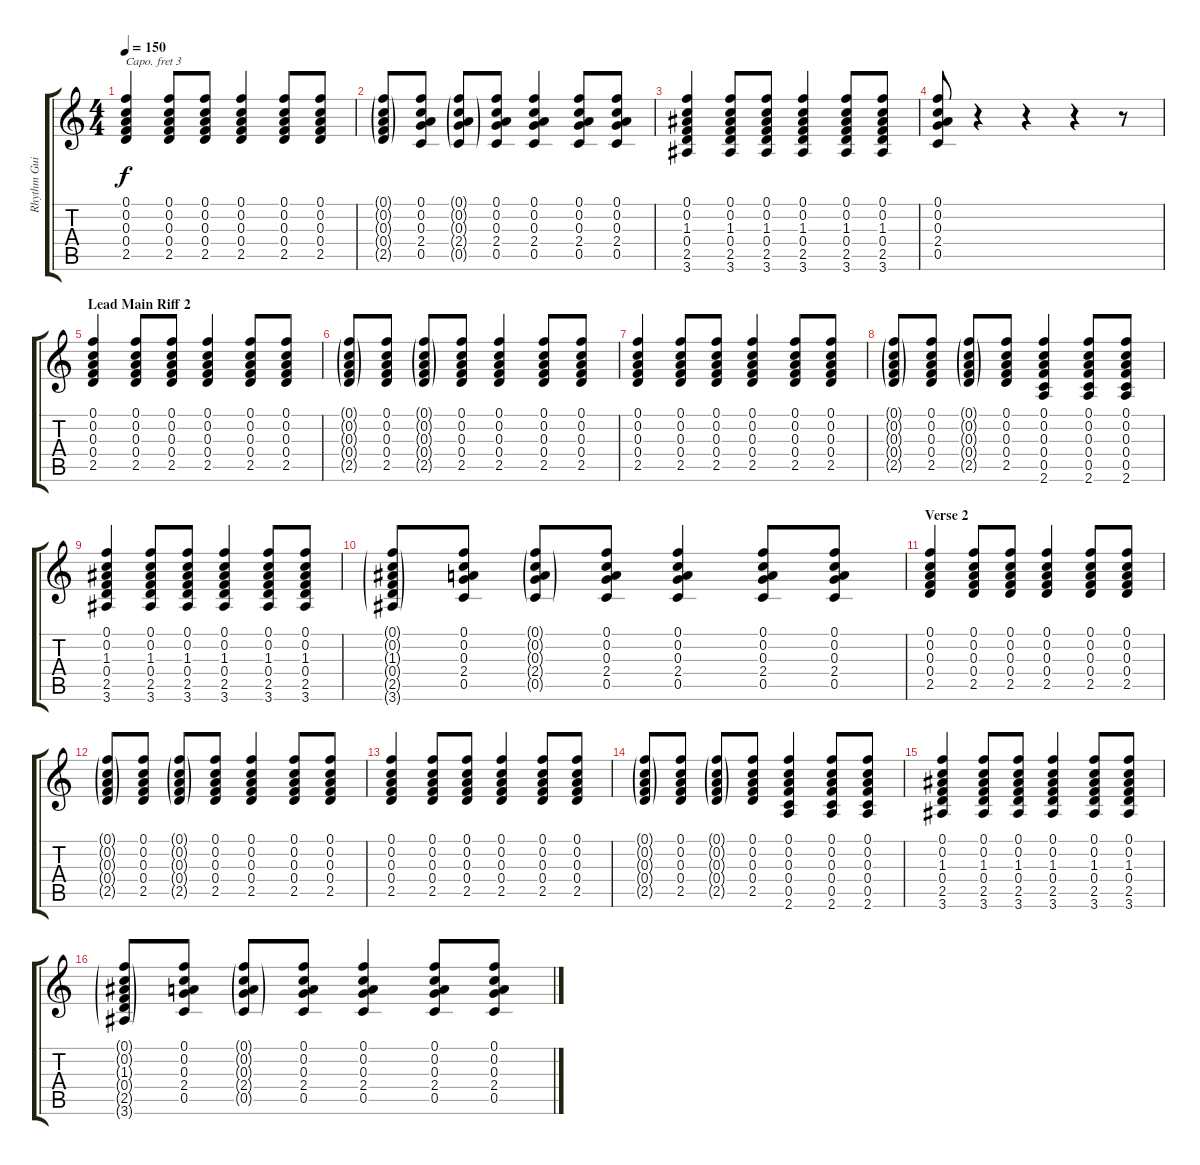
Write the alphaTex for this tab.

\track ("Rhythm Guitar (Trevor)" "Rhythm Gui") {instrument acousticguitarsteel}
\staff {score tabs}
\capo 3
\tuning (D4 A3 Gb3 D3 A2 E2) {hide}
\ts (4 4)
\tempo 150
\clef g2
\ks c
(0.1 0.2 0.3 0.4 2.5).4{dy f} (0.1 0.2 0.3 0.4 2.5).8 (0.1 0.2 0.3 0.4 2.5).8 (0.1 0.2 0.3 0.4 2.5).4 (0.1 0.2 0.3 0.4 2.5).8 (0.1 0.2 0.3 0.4 2.5).8 |
(0.1{g} 0.2{g} 0.3{g} 0.4{g} 2.5{g}).8 (0.1 0.2 0.3 2.4 0.5).8 (0.1{g} 0.2{g} 0.3{g} 2.4{g} 0.5{g}).8 (0.1 0.2 0.3 2.4 0.5).8 (0.1 0.2 0.3 2.4 0.5).4 (0.1 0.2 0.3 2.4 0.5).8 (0.1 0.2 0.3 2.4 0.5).8 |
(0.1 0.2 1.3 0.4 2.5 3.6).4 (0.1 0.2 1.3 0.4 2.5 3.6).8 (0.1 0.2 1.3 0.4 2.5 3.6).8 (0.1 0.2 1.3 0.4 2.5 3.6).4 (0.1 0.2 1.3 0.4 2.5 3.6).8 (0.1 0.2 1.3 0.4 2.5 3.6).8 |
(0.1 0.2 0.3 2.4 0.5).8 r.4 r.4 r.4 r.8 |
\section ("" "Lead Main Riff 2")
(0.1 0.2 0.3 0.4 2.5).4 (0.1 0.2 0.3 0.4 2.5).8 (0.1 0.2 0.3 0.4 2.5).8 (0.1 0.2 0.3 0.4 2.5).4 (0.1 0.2 0.3 0.4 2.5).8 (0.1 0.2 0.3 0.4 2.5).8 |
(0.1{g} 0.2{g} 0.3{g} 0.4{g} 2.5{g}).8 (0.1 0.2 0.3 0.4 2.5).8 (0.1{g} 0.2{g} 0.3{g} 0.4{g} 2.5{g}).8 (0.1 0.2 0.3 0.4 2.5).8 (0.1 0.2 0.3 0.4 2.5).4 (0.1 0.2 0.3 0.4 2.5).8 (0.1 0.2 0.3 0.4 2.5).8 |
(0.1 0.2 0.3 0.4 2.5).4 (0.1 0.2 0.3 0.4 2.5).8 (0.1 0.2 0.3 0.4 2.5).8 (0.1 0.2 0.3 0.4 2.5).4 (0.1 0.2 0.3 0.4 2.5).8 (0.1 0.2 0.3 0.4 2.5).8 |
(0.1{g} 0.2{g} 0.3{g} 0.4{g} 2.5{g}).8 (0.1 0.2 0.3 0.4 2.5).8 (0.1{g} 0.2{g} 0.3{g} 0.4{g} 2.5{g}).8 (0.1 0.2 0.3 0.4 2.5).8 (0.1 0.2 0.3 0.4 0.5 2.6).4 (0.1 0.2 0.3 0.4 0.5 2.6).8 (0.1 0.2 0.3 0.4 0.5 2.6).8 |
(0.1 0.2 1.3 0.4 2.5 3.6).4 (0.1 0.2 1.3 0.4 2.5 3.6).8 (0.1 0.2 1.3 0.4 2.5 3.6).8 (0.1 0.2 1.3 0.4 2.5 3.6).4 (0.1 0.2 1.3 0.4 2.5 3.6).8 (0.1 0.2 1.3 0.4 2.5 3.6).8 |
(0.1{g} 0.2{g} 1.3{g} 0.4{g} 2.5{g} 3.6{g}).8 (0.1 0.2 0.3 2.4 0.5).8 (0.1{g} 0.2{g} 0.3{g} 2.4{g} 0.5{g}).8 (0.1 0.2 0.3 2.4 0.5).8 (0.1 0.2 0.3 2.4 0.5).4 (0.1 0.2 0.3 2.4 0.5).8 (0.1 0.2 0.3 2.4 0.5).8 |
\section ("" "Verse 2")
(0.1 0.2 0.3 0.4 2.5).4 (0.1 0.2 0.3 0.4 2.5).8 (0.1 0.2 0.3 0.4 2.5).8 (0.1 0.2 0.3 0.4 2.5).4 (0.1 0.2 0.3 0.4 2.5).8 (0.1 0.2 0.3 0.4 2.5).8 |
(0.1{g} 0.2{g} 0.3{g} 0.4{g} 2.5{g}).8 (0.1 0.2 0.3 0.4 2.5).8 (0.1{g} 0.2{g} 0.3{g} 0.4{g} 2.5{g}).8 (0.1 0.2 0.3 0.4 2.5).8 (0.1 0.2 0.3 0.4 2.5).4 (0.1 0.2 0.3 0.4 2.5).8 (0.1 0.2 0.3 0.4 2.5).8 |
(0.1 0.2 0.3 0.4 2.5).4 (0.1 0.2 0.3 0.4 2.5).8 (0.1 0.2 0.3 0.4 2.5).8 (0.1 0.2 0.3 0.4 2.5).4 (0.1 0.2 0.3 0.4 2.5).8 (0.1 0.2 0.3 0.4 2.5).8 |
(0.1{g} 0.2{g} 0.3{g} 0.4{g} 2.5{g}).8 (0.1 0.2 0.3 0.4 2.5).8 (0.1{g} 0.2{g} 0.3{g} 0.4{g} 2.5{g}).8 (0.1 0.2 0.3 0.4 2.5).8 (0.1 0.2 0.3 0.4 0.5 2.6).4 (0.1 0.2 0.3 0.4 0.5 2.6).8 (0.1 0.2 0.3 0.4 0.5 2.6).8 |
(0.1 0.2 1.3 0.4 2.5 3.6).4 (0.1 0.2 1.3 0.4 2.5 3.6).8 (0.1 0.2 1.3 0.4 2.5 3.6).8 (0.1 0.2 1.3 0.4 2.5 3.6).4 (0.1 0.2 1.3 0.4 2.5 3.6).8 (0.1 0.2 1.3 0.4 2.5 3.6).8 |
(0.1{g} 0.2{g} 1.3{g} 0.4{g} 2.5{g} 3.6{g}).8 (0.1 0.2 0.3 2.4 0.5).8 (0.1{g} 0.2{g} 0.3{g} 2.4{g} 0.5{g}).8 (0.1 0.2 0.3 2.4 0.5).8 (0.1 0.2 0.3 2.4 0.5).4 (0.1 0.2 0.3 2.4 0.5).8 (0.1 0.2 0.3 2.4 0.5).8
